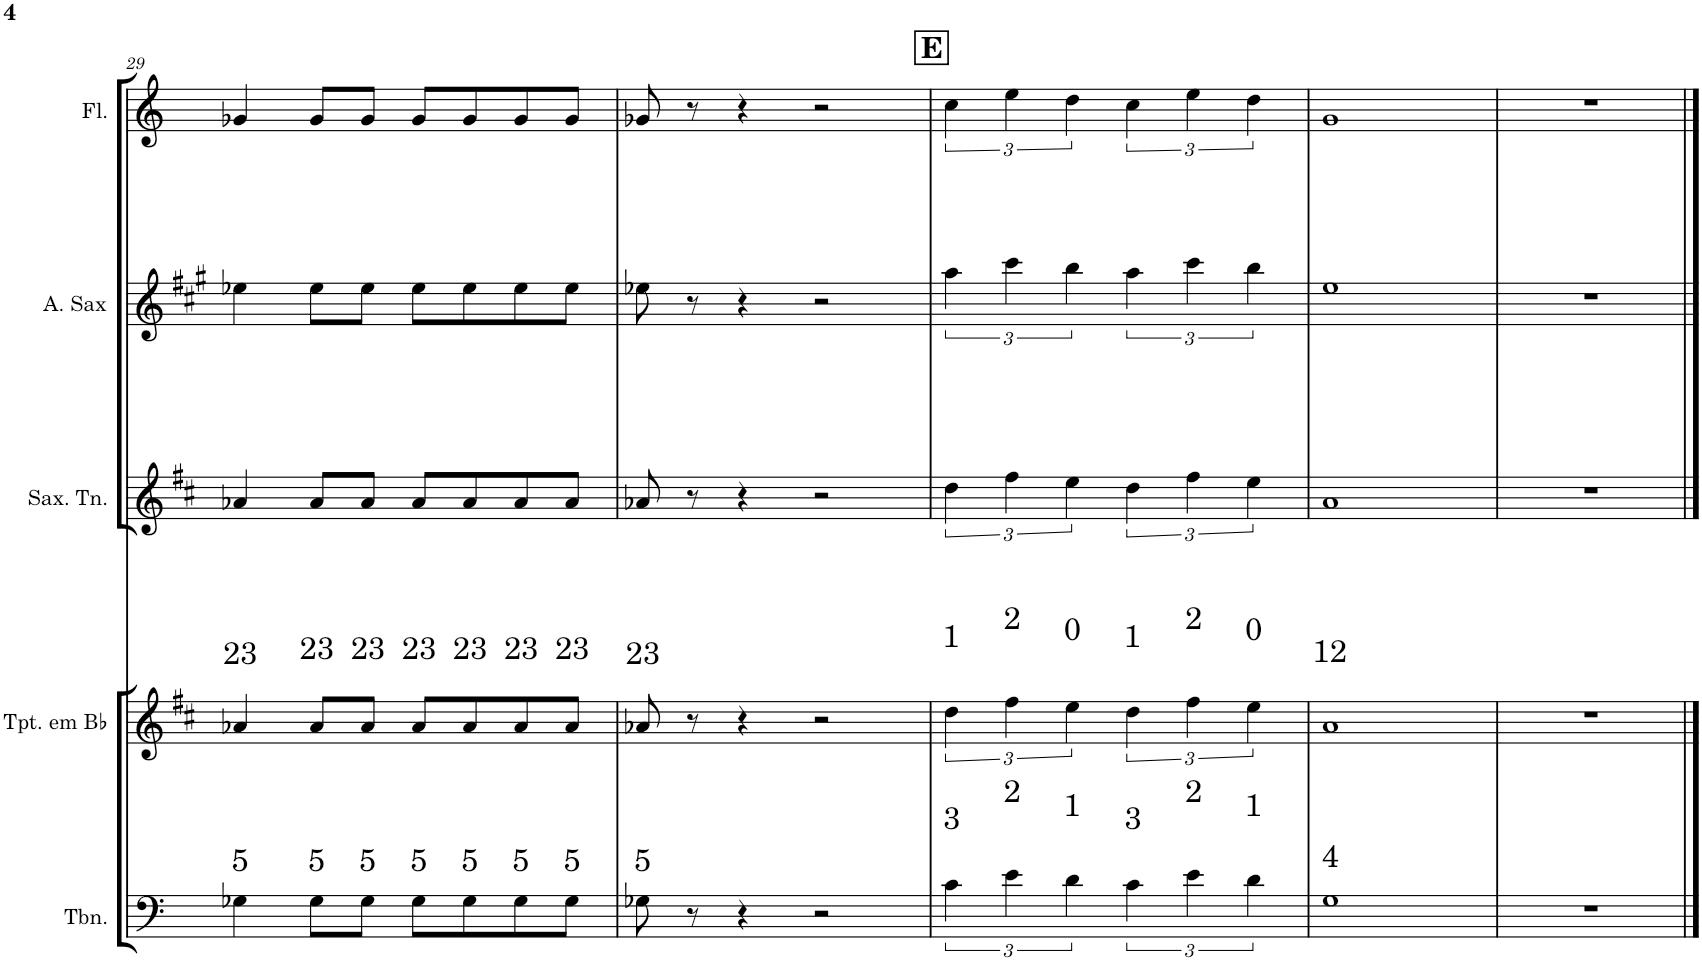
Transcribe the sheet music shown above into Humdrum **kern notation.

**kern	**kern	**kern	**kern	**kern
*part5	*part4	*part3	*part2	*part1
*staff5	*staff4	*staff3	*staff2	*staff1
*I"Trombone	*I"Trompete em Bb	*I"Saxofone Tenor	*I"Saxofone Alto	*I"Flauta Transversal
*I'Tbn.	*I'Tpt. em Bb	*I'Sax. Tn.	*	*I'Fl.
!!LO:PB:g=z
*clefF4	*clefG2	*clefG2	*clefG2	*clefG2
*	*Trd1c2	*Trd8c14	*Trd5c9	*
*k[]	*k[f#c#]	*k[f#c#]	*k[f#c#g#]	*k[]
*M4/4	*M4/4	*M4/4	*M4/4	*M4/4
=29	=29	=29	=29	=29
4G-X\	4a-X/	4a-X/	4ee-X\	4g-X/
8G-\L	8a-/L	8a-/L	8ee-\L	8g-/L
8G-\J	8a-/J	8a-/J	8ee-\J	8g-/J
8G-\L	8a-/L	8a-/L	8ee-\L	8g-/L
8G-\	8a-/	8a-/	8ee-\	8g-/
8G-\	8a-/	8a-/	8ee-\	8g-/
8G-\J	8a-/J	8a-/J	8ee-\J	8g-/J
=30	=30	=30	=30	=30
8G-X\	8a-X/	8a-X/	8ee-X\	8g-X/
8r	8r	8r	8r	8r
4r	4r	4r	4r	4r
2r	2r	2r	2r	2r
!!LO:REH:place=s1:a:B:cj:fs=14:t=E
=31	=31	=31	=31	=31
6c\	6dd\	6dd\	6aa\	6cc\
6e\	6ff#\	6ff#\	6ccc#\	6ee\
6d\	6ee\	6ee\	6bb\	6dd\
6c\	6dd\	6dd\	6aa\	6cc\
6e\	6ff#\	6ff#\	6ccc#\	6ee\
6d\	6ee\	6ee\	6bb\	6dd\
=32	=32	=32	=32	=32
1G	1a	1a	1ee	1g
=33	=33	=33	=33	=33
1r	1r	1r	1r	1r
==	==	==	==	==
*-	*-	*-	*-	*-
